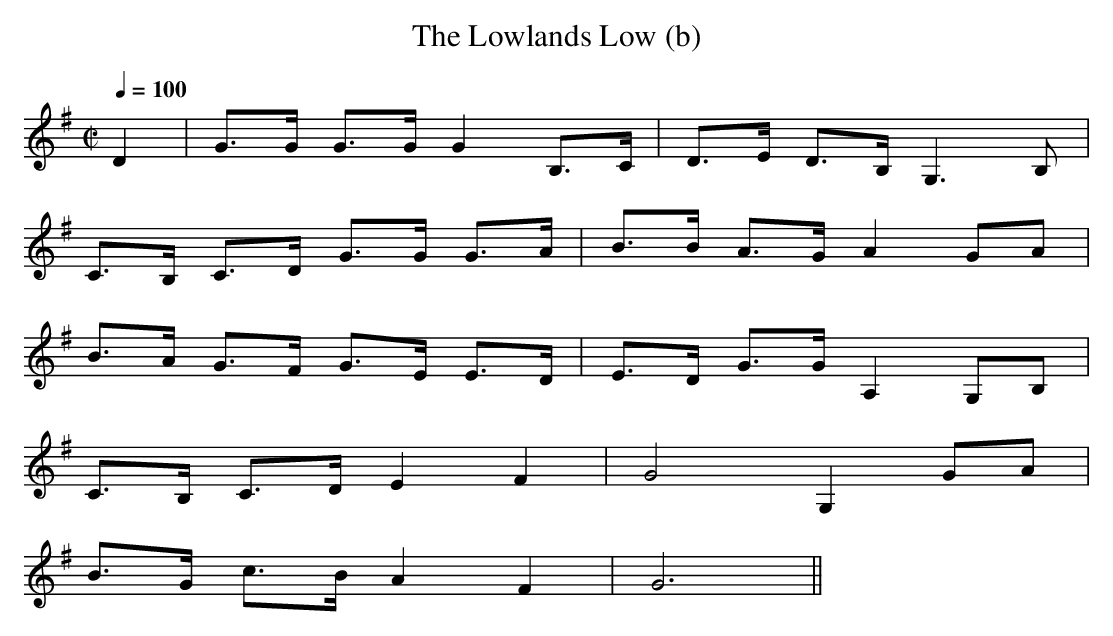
X:1
T:The Lowlands Low (b)
M:C|
L:1/8
Q:1/4=100
K:G
D2|\
G>G G>G G2 B,>C|D>E D>B, G,3B,|
C>B, C>D G>G G>A|B>B A>G  A2 GA|
B>A G>F G>E E>D|E>D G>G A,2 G,B,|
C>B, C>D E2 F2|G4 G,2 GA|
B>G c>B A2F2|G6||
